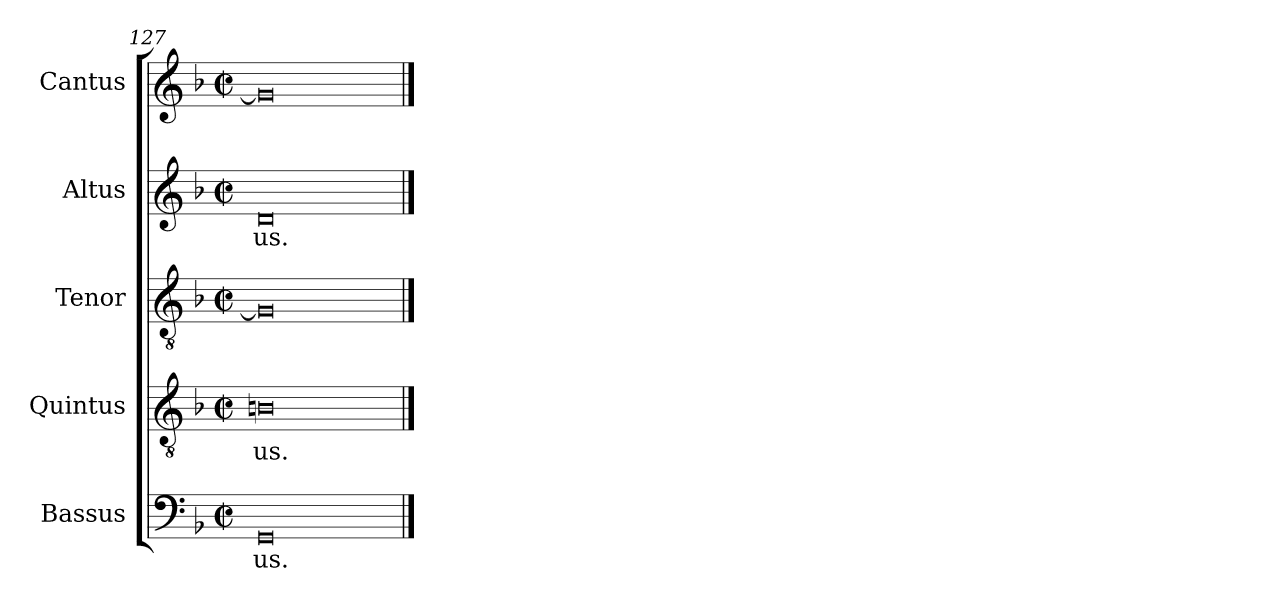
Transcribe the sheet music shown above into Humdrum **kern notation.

**kern	**text	**kern	**text	**kern	**text	**kern	**text	**kern	**text
*part5	*part5	*part4	*part4	*part3	*part3	*part2	*part2	*part1	*part1
*staff5	*staff5	*staff4	*staff4	*staff3	*staff3	*staff2	*staff2	*staff1	*staff1
*I"Bassus	*	*I"Quintus	*	*I"Tenor	*	*I"Altus	*	*I"Cantus	*
*clefF4	*	*clefGv2	*	*clefGv2	*	*clefG2	*	*clefG2	*
*k[b-]	*	*k[b-]	*	*k[b-]	*	*k[b-]	*	*k[b-]	*
*F:	*	*F:	*	*F:	*	*F:	*	*F:	*
*M2/2	*	*M2/2	*	*M2/2	*	*M2/2	*	*M2/2	*
*met(c|)	*	*met(c|)	*	*met(c|)	*	*met(c|)	*	*met(c|)	*
=127	=127	=127	=127	=127	=127	=127	=127	=127	=127
!	!LO:LY:b:cj	!	!LO:LY:b:cj	!	!LO:LY:b:cj	!	!LO:LY:b:cj	!	!LO:LY:b:cj
0GG	-us.	0Bn	-us.	0G]	.	0d	us.	0g]	.
==	==	==	==	==	==	==	==	==	==
*-	*-	*-	*-	*-	*-	*-	*-	*-	*-
